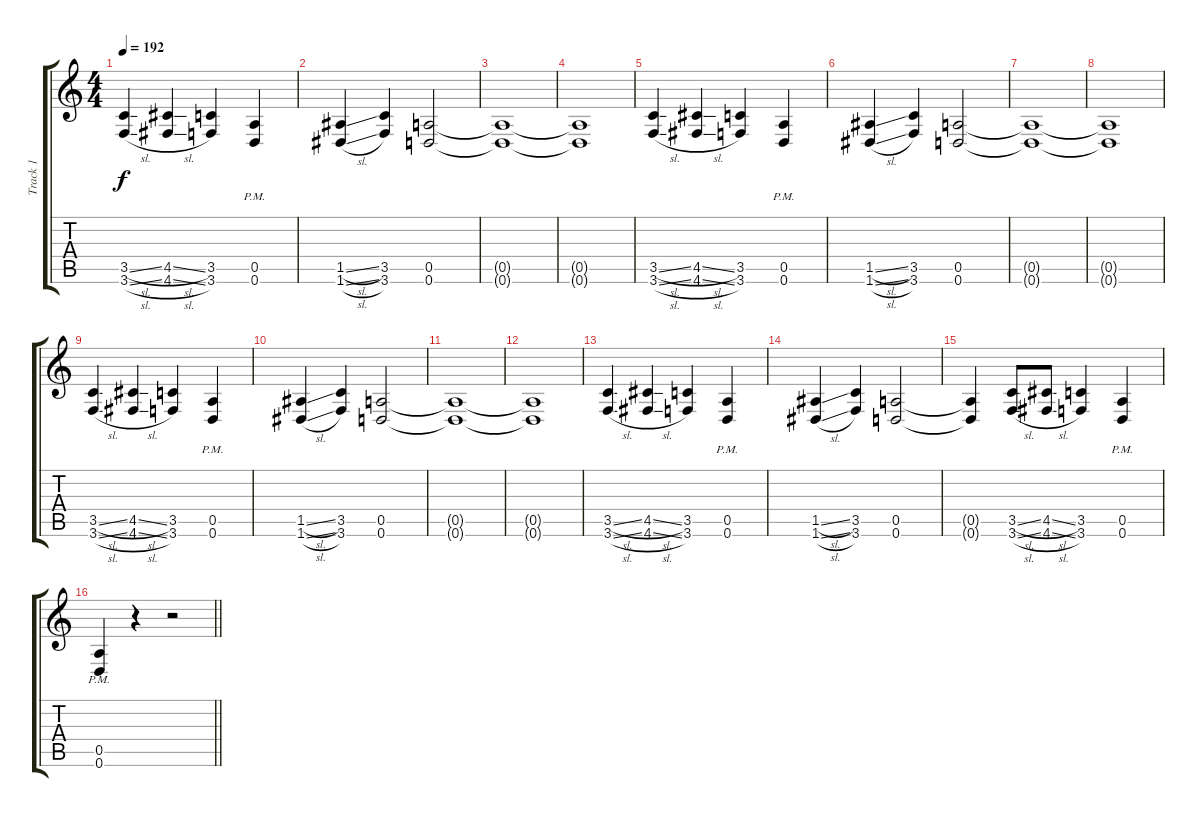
\track ("Track 1" "Track 1") {instrument distortionguitar}
\staff {score tabs}
\tuning (E4 B3 G3 D3 A2 D2) {hide}
\ts (4 4)
\tempo 192
\clef g2
\ks c
(3.5{sl} 3.6{sl}).4{dy f} (4.5{sl} 4.6{sl}).4 (3.5 3.6).4 (0.5{pm} 0.6{pm}).4 |
(1.5{sl} 1.6{sl}).4 (3.5 3.6).4 (0.5 0.6).2 |
(0.5{t} 0.6{t}).1 |
(0.5{t} 0.6{t}).1 |
(3.5{sl} 3.6{sl}).4 (4.5{sl} 4.6{sl}).4 (3.5 3.6).4 (0.5{pm} 0.6{pm}).4 |
(1.5{sl} 1.6{sl}).4 (3.5 3.6).4 (0.5 0.6).2 |
(0.5{t} 0.6{t}).1 |
(0.5{t} 0.6{t}).1 |
(3.5{sl} 3.6{sl}).4 (4.5{sl} 4.6{sl}).4 (3.5 3.6).4 (0.5{pm} 0.6{pm}).4 |
(1.5{sl} 1.6{sl}).4 (3.5 3.6).4 (0.5 0.6).2 |
(0.5{t} 0.6{t}).1 |
(0.5{t} 0.6{t}).1 |
(3.5{sl} 3.6{sl}).4 (4.5{sl} 4.6{sl}).4 (3.5 3.6).4 (0.5{pm} 0.6{pm}).4 |
(1.5{sl} 1.6{sl}).4 (3.5 3.6).4 (0.5 0.6).2 |
(0.5{t} 0.6{t}).4 (3.5{sl} 3.6{sl}).8 (4.5{sl} 4.6{sl}).8 (3.5 3.6).4 (0.5{pm} 0.6{pm}).4 |
\barLineRight lightlight
(0.5{pm} 0.6{pm}).4 r.4 r.2
